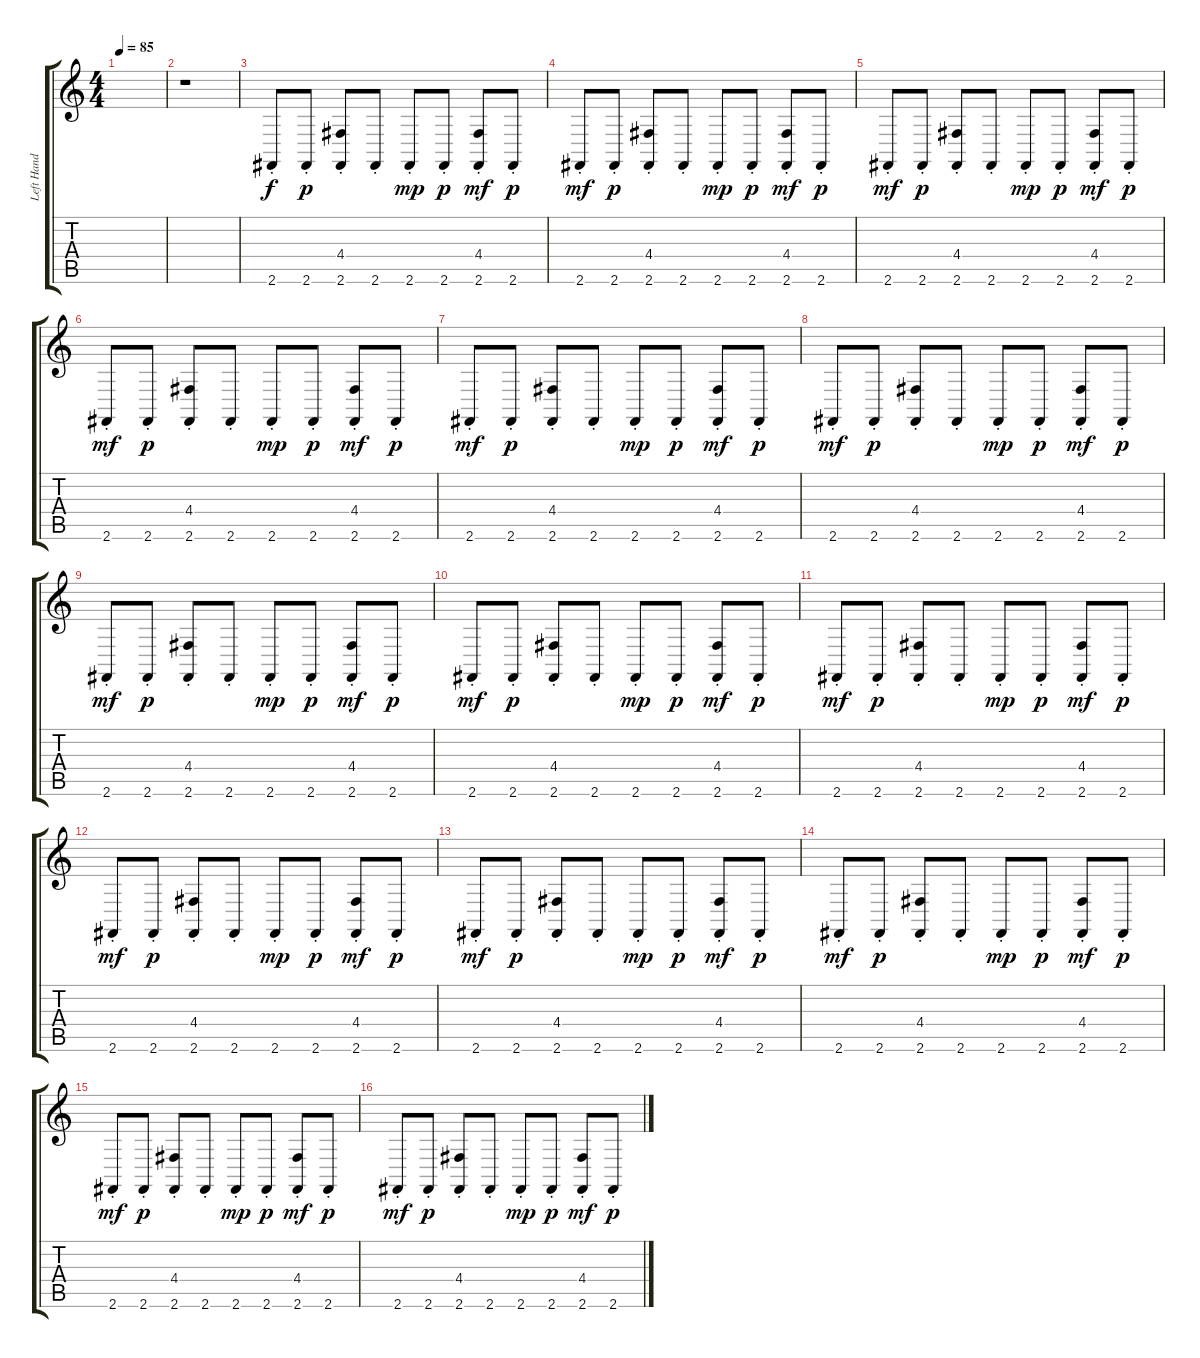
\track ("Left Hand" "Left Hand") {instrument acousticgrandpiano}
\staff {score tabs}
\tuning (E4 B3 G3 D3 A2 E2) {hide}
\ts (4 4)
\tempo 85
\clef g2
\ks c
|
r.1 |
2.6{st}.8 2.6{st}.8{dy p} (4.4 2.6{st}).8 2.6{st}.8 2.6{st}.8{dy mp} 2.6{st}.8{dy p} (4.4 2.6{st}).8{dy mf} 2.6{st}.8{dy p} |
2.6{st}.8{dy mf} 2.6{st}.8{dy p} (4.4 2.6{st}).8 2.6{st}.8 2.6{st}.8{dy mp} 2.6{st}.8{dy p} (4.4 2.6{st}).8{dy mf} 2.6{st}.8{dy p} |
2.6{st}.8{dy mf} 2.6{st}.8{dy p} (4.4 2.6{st}).8 2.6{st}.8 2.6{st}.8{dy mp} 2.6{st}.8{dy p} (4.4 2.6{st}).8{dy mf} 2.6{st}.8{dy p} |
2.6{st}.8{dy mf} 2.6{st}.8{dy p} (4.4 2.6{st}).8 2.6{st}.8 2.6{st}.8{dy mp} 2.6{st}.8{dy p} (4.4 2.6{st}).8{dy mf} 2.6{st}.8{dy p} |
2.6{st}.8{dy mf} 2.6{st}.8{dy p} (4.4 2.6{st}).8 2.6{st}.8 2.6{st}.8{dy mp} 2.6{st}.8{dy p} (4.4 2.6{st}).8{dy mf} 2.6{st}.8{dy p} |
2.6{st}.8{dy mf} 2.6{st}.8{dy p} (4.4 2.6{st}).8 2.6{st}.8 2.6{st}.8{dy mp} 2.6{st}.8{dy p} (4.4 2.6{st}).8{dy mf} 2.6{st}.8{dy p} |
2.6{st}.8{dy mf} 2.6{st}.8{dy p} (4.4 2.6{st}).8 2.6{st}.8 2.6{st}.8{dy mp} 2.6{st}.8{dy p} (4.4 2.6{st}).8{dy mf} 2.6{st}.8{dy p} |
2.6{st}.8{dy mf} 2.6{st}.8{dy p} (4.4 2.6{st}).8 2.6{st}.8 2.6{st}.8{dy mp} 2.6{st}.8{dy p} (4.4 2.6{st}).8{dy mf} 2.6{st}.8{dy p} |
2.6{st}.8{dy mf} 2.6{st}.8{dy p} (4.4 2.6{st}).8 2.6{st}.8 2.6{st}.8{dy mp} 2.6{st}.8{dy p} (4.4 2.6{st}).8{dy mf} 2.6{st}.8{dy p} |
2.6{st}.8{dy mf} 2.6{st}.8{dy p} (4.4 2.6{st}).8 2.6{st}.8 2.6{st}.8{dy mp} 2.6{st}.8{dy p} (4.4 2.6{st}).8{dy mf} 2.6{st}.8{dy p} |
2.6{st}.8{dy mf} 2.6{st}.8{dy p} (4.4 2.6{st}).8 2.6{st}.8 2.6{st}.8{dy mp} 2.6{st}.8{dy p} (4.4 2.6{st}).8{dy mf} 2.6{st}.8{dy p} |
2.6{st}.8{dy mf} 2.6{st}.8{dy p} (4.4 2.6{st}).8 2.6{st}.8 2.6{st}.8{dy mp} 2.6{st}.8{dy p} (4.4 2.6{st}).8{dy mf} 2.6{st}.8{dy p} |
2.6{st}.8{dy mf} 2.6{st}.8{dy p} (4.4 2.6{st}).8 2.6{st}.8 2.6{st}.8{dy mp} 2.6{st}.8{dy p} (4.4 2.6{st}).8{dy mf} 2.6{st}.8{dy p} |
2.6{st}.8{dy mf} 2.6{st}.8{dy p} (4.4 2.6{st}).8 2.6{st}.8 2.6{st}.8{dy mp} 2.6{st}.8{dy p} (4.4 2.6{st}).8{dy mf} 2.6{st}.8{dy p}
